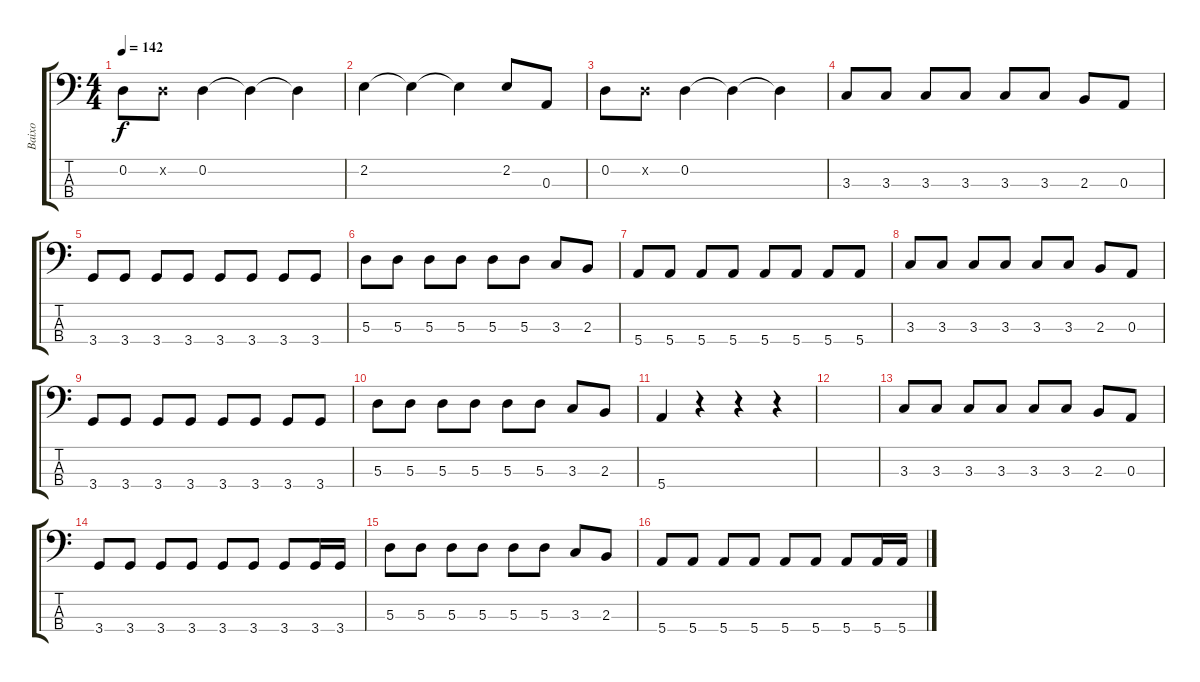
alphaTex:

\track ("Baixo" "Baixo") {instrument electricbasspick}
\staff {score tabs}
\tuning (G2 D2 A1 E1) {hide}
\ts (4 4)
\tempo 142
\clef f4
\ks c
0.2.8{dy f} 0.2{x}.8 0.2.4 0.2{t}.4 0.2{t}.4 |
2.2.4 2.2{t}.4 2.2{t}.4 2.2.8 0.3.8 |
0.2.8 0.2{x}.8 0.2.4 0.2{t}.4 0.2{t}.4 |
3.3.8 3.3.8 3.3.8 3.3.8 3.3.8 3.3.8 2.3.8 0.3.8 |
3.4.8 3.4.8 3.4.8 3.4.8 3.4.8 3.4.8 3.4.8 3.4.8 |
5.3.8 5.3.8 5.3.8 5.3.8 5.3.8 5.3.8 3.3.8 2.3.8 |
5.4.8 5.4.8 5.4.8 5.4.8 5.4.8 5.4.8 5.4.8 5.4.8 |
3.3.8 3.3.8 3.3.8 3.3.8 3.3.8 3.3.8 2.3.8 0.3.8 |
3.4.8 3.4.8 3.4.8 3.4.8 3.4.8 3.4.8 3.4.8 3.4.8 |
5.3.8 5.3.8 5.3.8 5.3.8 5.3.8 5.3.8 3.3.8 2.3.8 |
5.4.4 r.4 r.4 r.4 |
|
3.3.8 3.3.8 3.3.8 3.3.8 3.3.8 3.3.8 2.3.8 0.3.8 |
3.4.8 3.4.8 3.4.8 3.4.8 3.4.8 3.4.8 3.4.8 3.4.16 3.4.16 |
5.3.8 5.3.8 5.3.8 5.3.8 5.3.8 5.3.8 3.3.8 2.3.8 |
5.4.8 5.4.8 5.4.8 5.4.8 5.4.8 5.4.8 5.4.8 5.4.16 5.4.16
